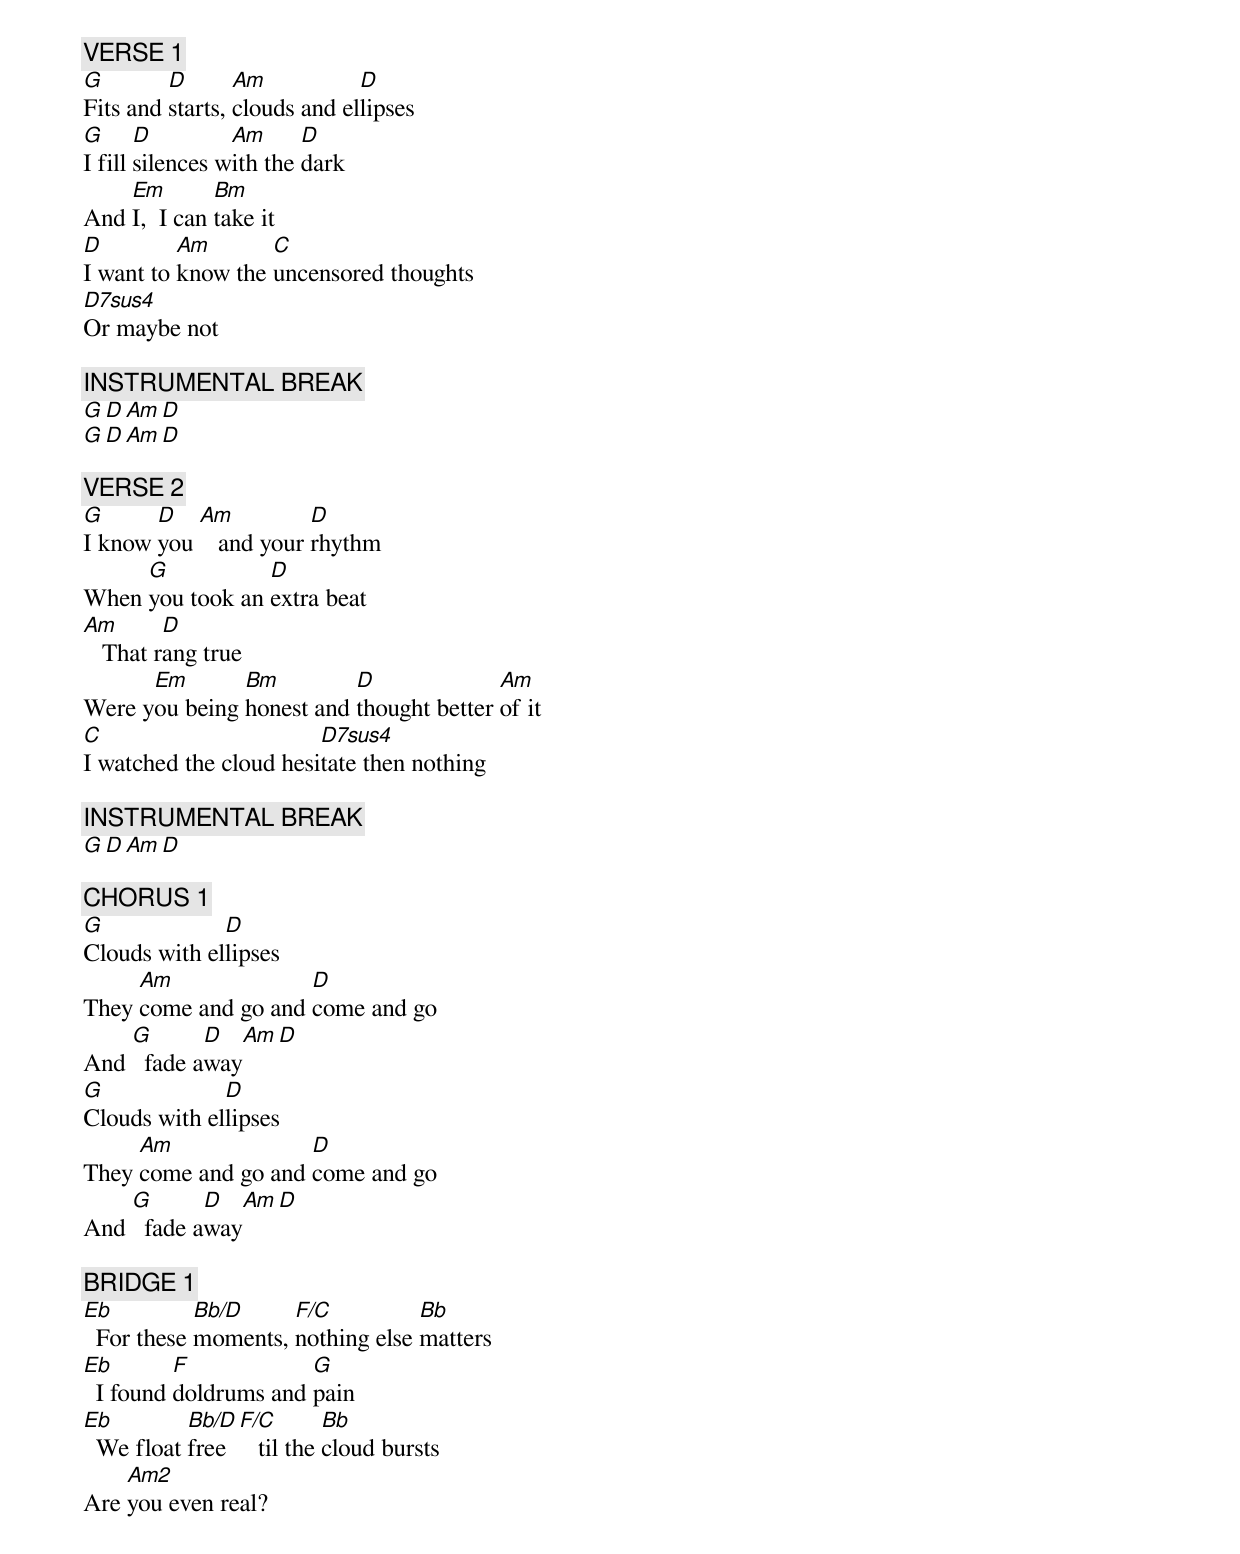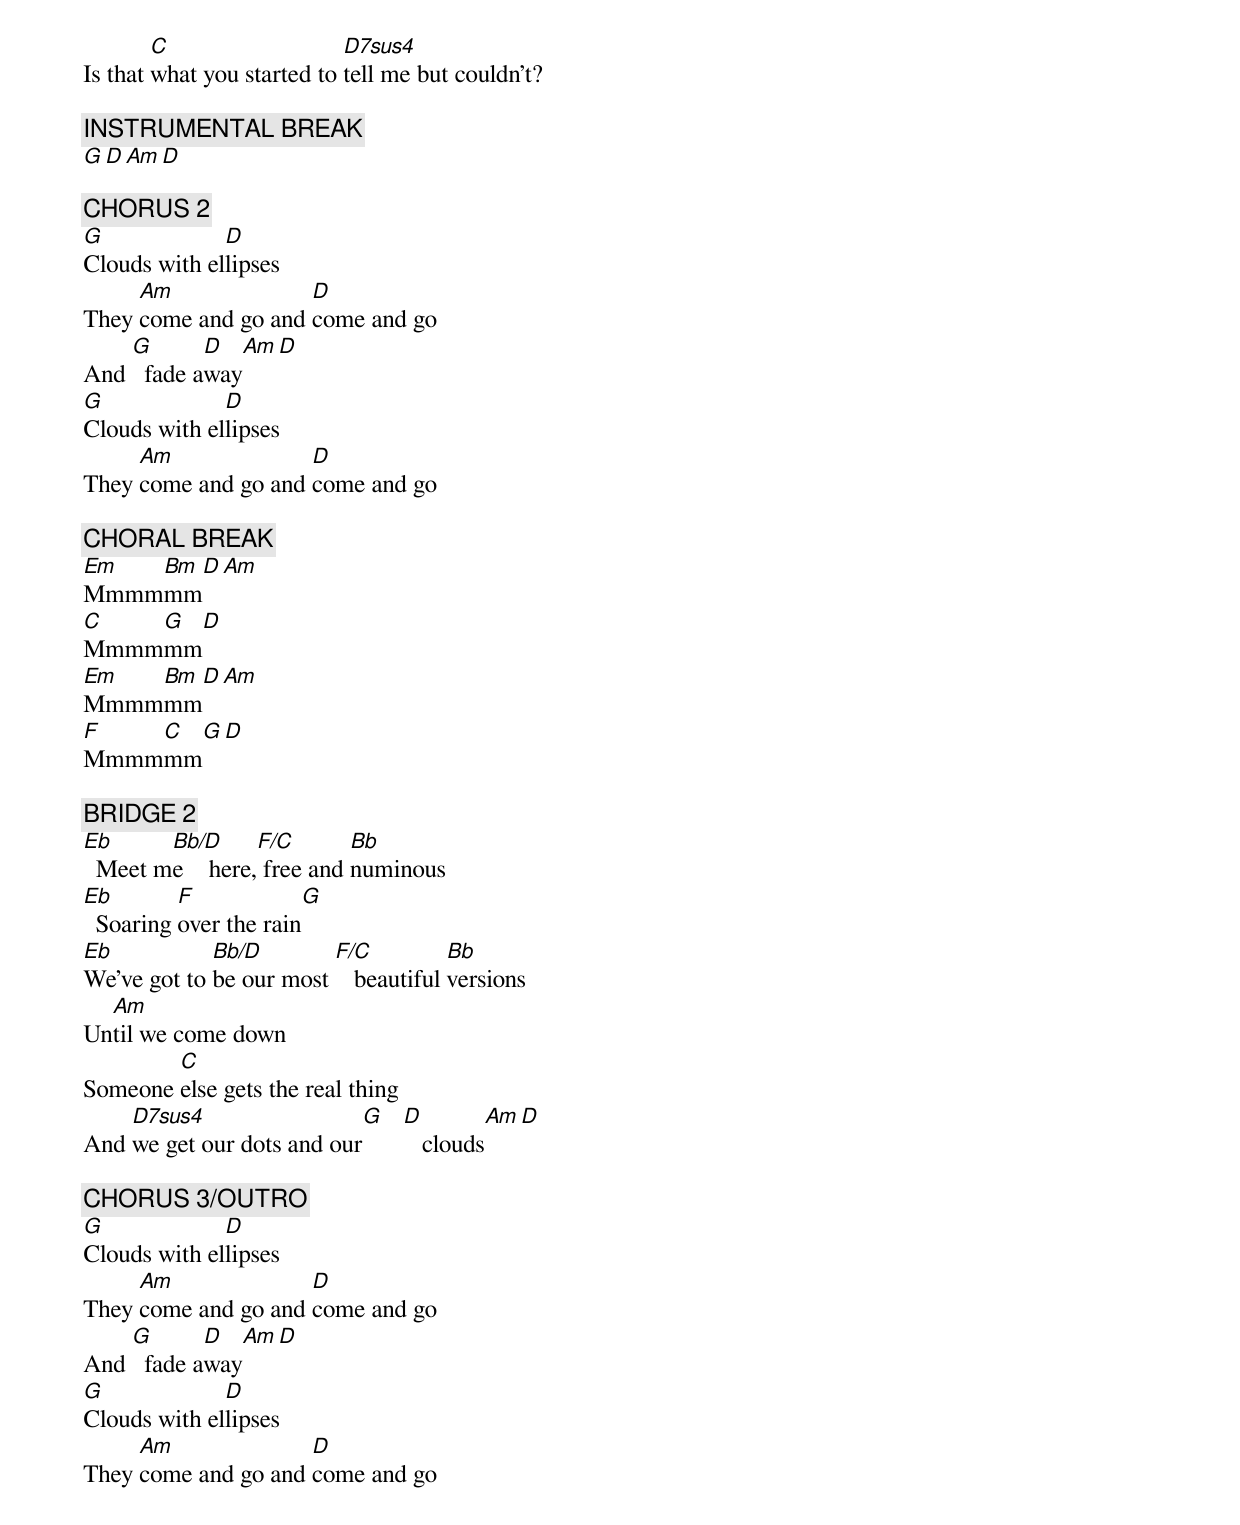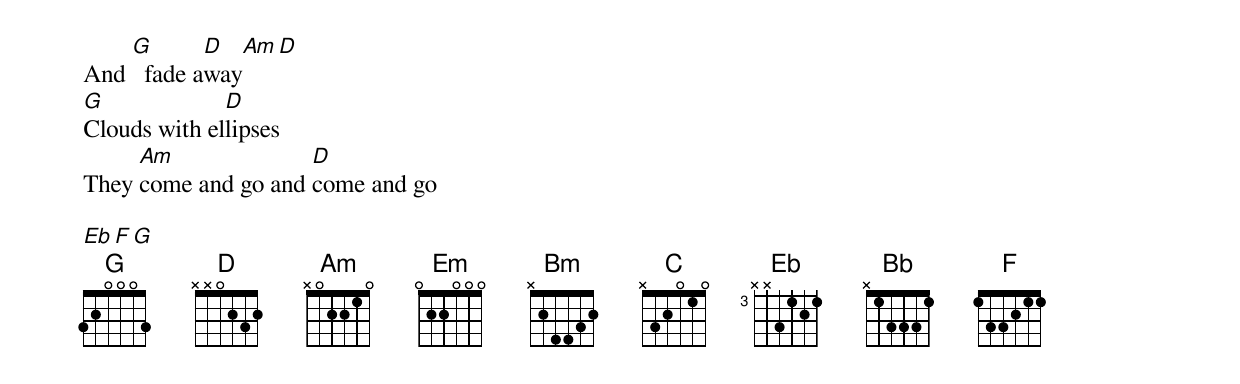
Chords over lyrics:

[VERSE 1]
G        D       Am           D
Fits and starts, clouds and ellipses
G      D         Am      D
I fill silences with the dark
    Em        Bm
And I,  I can take it
D         Am       C
I want to know the uncensored thoughts
D7sus4
Or maybe not

[INSTRUMENTAL BREAK]
G  D  Am  D
G  D  Am  D

[VERSE 2]
G      D   Am          D
I know you    and your rhythm
     G           D
When you took an extra beat
Am       D
   That rang true
      Em       Bm         D              Am
Were you being honest and thought better of it
C                       D7sus4
I watched the cloud hesitate then nothing

[INSTRUMENTAL BREAK]
G  D  Am  D

[CHORUS 1]
G             D
Clouds with ellipses
     Am              D
They come and go and come and go
    G       D   Am  D
And   fade away
G             D
Clouds with ellipses
     Am              D
They come and go and come and go
    G       D   Am  D
And   fade away

[BRIDGE 1]
Eb          Bb/D     F/C          Bb
  For these moments, nothing else mattеrs
Eb        F            G
  I found doldrums and pain
Eb         Bb/D  F/C        Bb
  We float free     til the cloud bursts
    Am2
Are you еven real?
        C                   D7sus4
Is that what you started to tell me but couldn't?

[INSTRUMENTAL BREAK]
G  D  Am  D

[CHORUS 2]
G             D
Clouds with ellipses
     Am              D
They come and go and come and go
    G       D   Am  D
And   fade away
G             D
Clouds with ellipses
     Am              D
They come and go and come and go

[CHORAL BREAK]
Em  Bm  D  Am
Mmmmmm
C   G   D
Mmmmmm
Em  Bm  D  Am
Mmmmmm
F   C   G  D
Mmmmmm

[BRIDGE 2]
Eb      Bb/D      F/C       Bb
  Meet me    here, free and numinous
Eb        F            G
  Soaring over the rain
Eb           Bb/D        F/C          Bb
We've got to be our most    beautiful versions
  Am
Until we come down
        C
Someone else gets the real thing
    D7sus4                 G  D         Am  D
And we get our dots and our      clouds

[CHORUS 3/OUTRO]
G             D
Clouds with ellipses
     Am              D
They come and go and come and go
    G       D   Am  D
And   fade away
G             D
Clouds with ellipses
     Am              D
They come and go and come and go
    G       D   Am  D
And   fade away
G             D
Clouds with ellipses
     Am              D
They come and go and come and go

Eb  F  G
